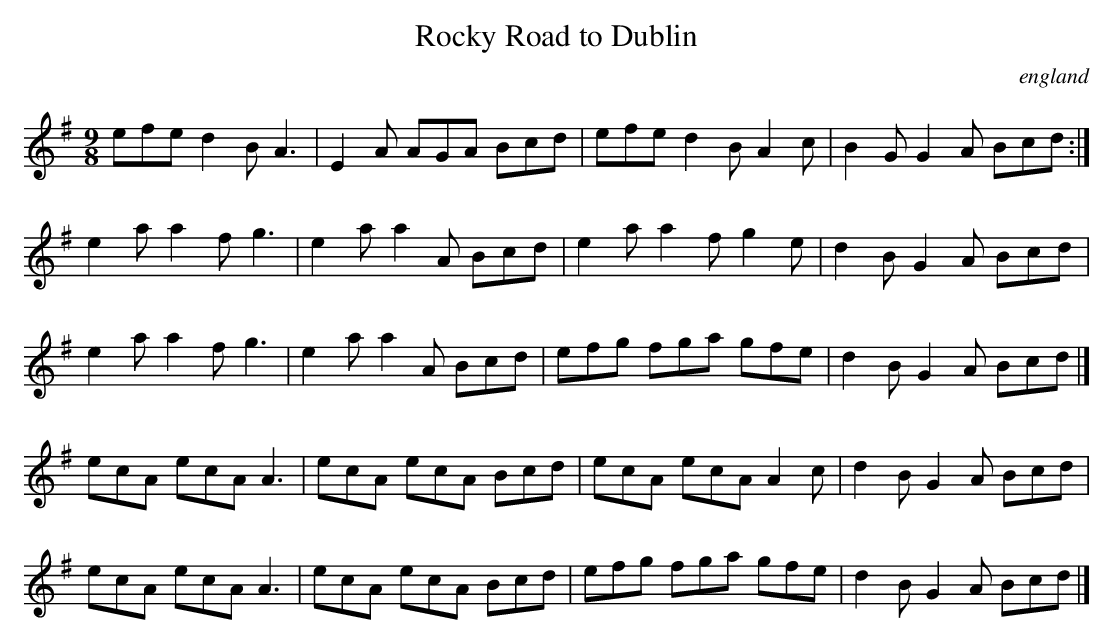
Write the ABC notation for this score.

X:1
T:Rocky Road to Dublin
O:england
M:9/8
L:1/8
K:A Dorian
efe d2B A3|E2A AGA Bcd|efe d2B A2c|B2G G2A Bcd:|
e2a a2f g3|e2a a2A Bcd|e2a a2f g2e|d2B G2A Bcd|
e2a a2f g3|e2a a2A Bcd|efg fga gfe|d2B G2A Bcd|]
ecA ecA A3|ecA ecA Bcd|ecA ecA A2c|d2B G2A Bcd|
ecA ecA A3|ecA ecA Bcd|efg fga gfe|d2B G2A Bcd|]
